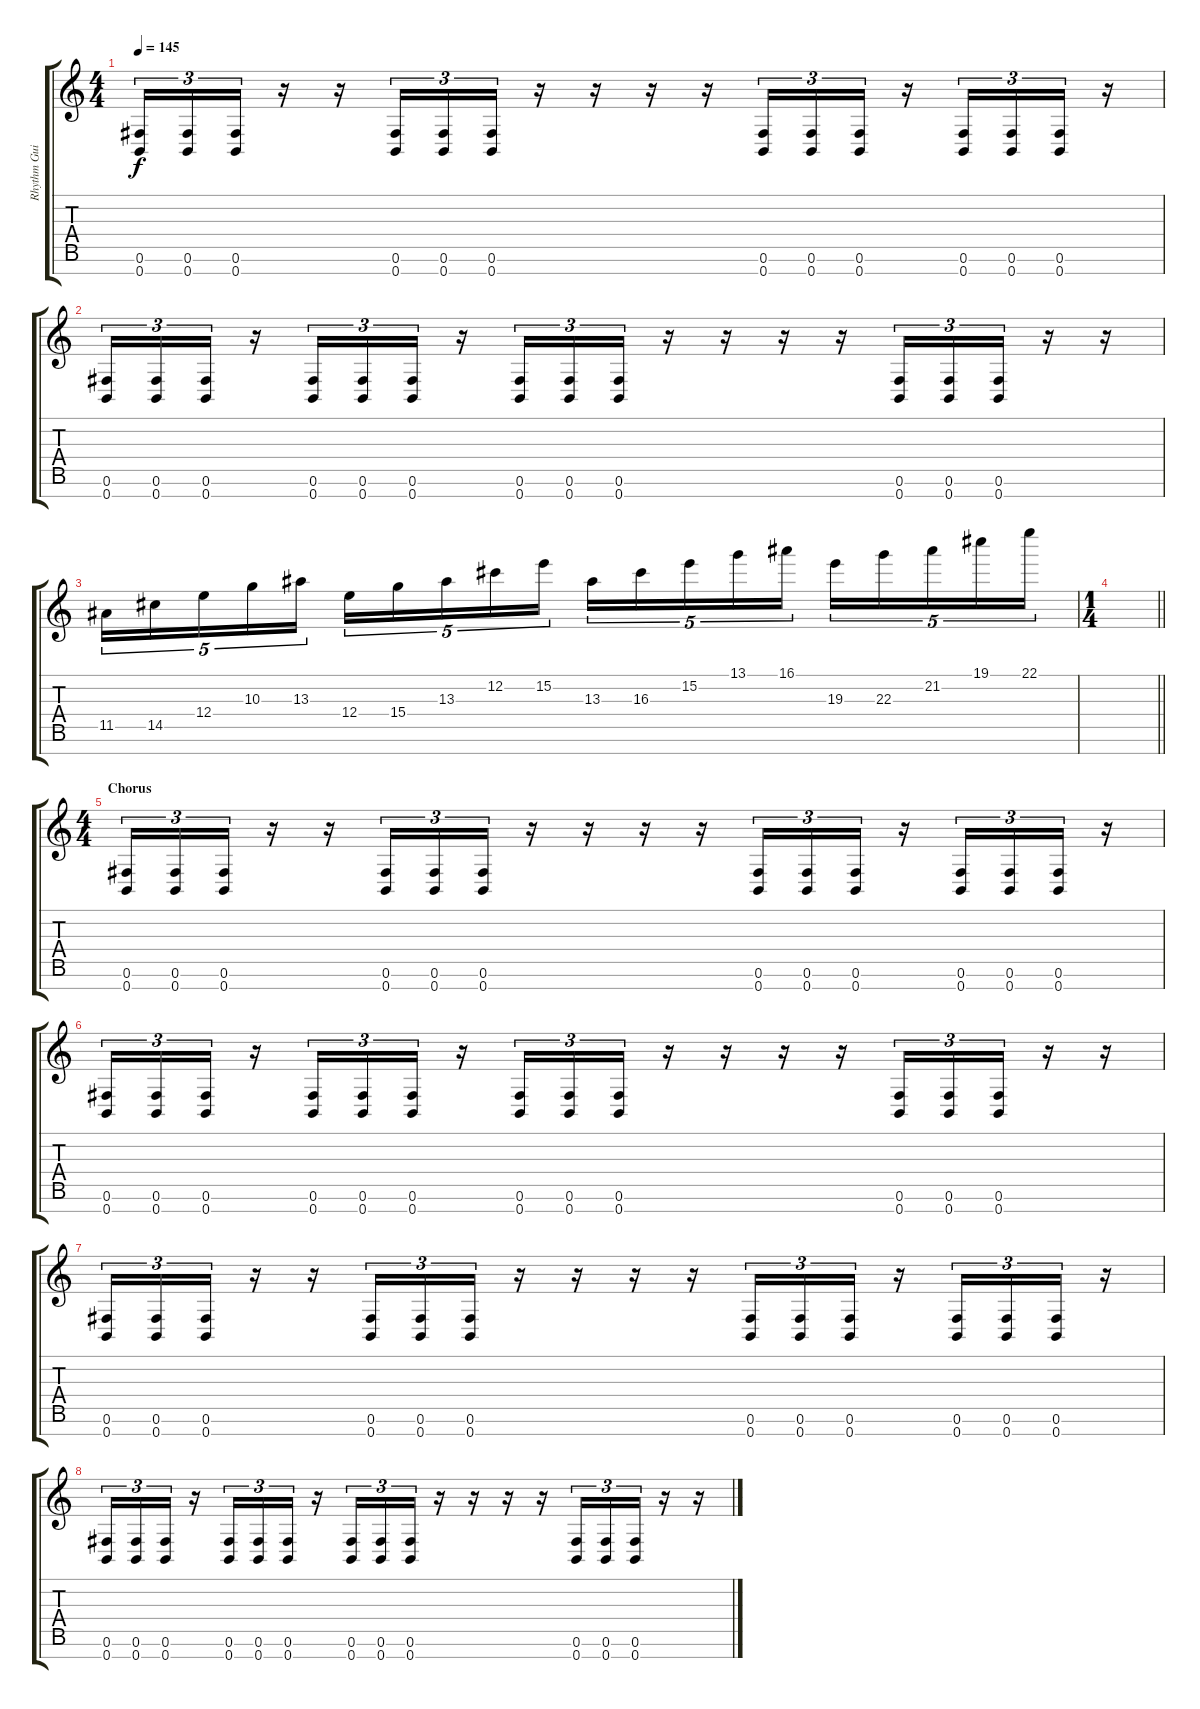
\track ("Rhythm Guitar (Ben Orum)" "Rhythm Gui") {instrument distortionguitar}
\staff {score tabs}
\tuning (Gb4 Db4 A3 E3 B2 Gb2 B1) {hide}
\ts (4 4)
\tempo 145
\clef g2
\ks c
(0.6 0.7).16{tu (3 2) dy f} (0.6 0.7).16{tu (3 2)} (0.6 0.7).16{tu (3 2)} r.16 r.16 (0.6 0.7).16{tu (3 2)} (0.6 0.7).16{tu (3 2)} (0.6 0.7).16{tu (3 2)} r.16 r.16 r.16 r.16 (0.6 0.7).16{tu (3 2)} (0.6 0.7).16{tu (3 2)} (0.6 0.7).16{tu (3 2)} r.16 (0.6 0.7).16{tu (3 2)} (0.6 0.7).16{tu (3 2)} (0.6 0.7).16{tu (3 2)} r.16 |
(0.6 0.7).16{tu (3 2)} (0.6 0.7).16{tu (3 2)} (0.6 0.7).16{tu (3 2)} r.16 (0.6 0.7).16{tu (3 2)} (0.6 0.7).16{tu (3 2)} (0.6 0.7).16{tu (3 2)} r.16 (0.6 0.7).16{tu (3 2)} (0.6 0.7).16{tu (3 2)} (0.6 0.7).16{tu (3 2)} r.16 r.16 r.16 r.16 (0.6 0.7).16{tu (3 2)} (0.6 0.7).16{tu (3 2)} (0.6 0.7).16{tu (3 2)} r.16 r.16 |
11.5.16{tu (5 4)} 14.5.16{tu (5 4)} 12.4.16{tu (5 4)} 10.3.16{tu (5 4)} 13.3.16{tu (5 4)} 12.4.16{tu (5 4)} 15.4.16{tu (5 4)} 13.3.16{tu (5 4)} 12.2.16{tu (5 4)} 15.2.16{tu (5 4)} 13.3.16{tu (5 4)} 16.3.16{tu (5 4)} 15.2.16{tu (5 4)} 13.1.16{tu (5 4)} 16.1.16{tu (5 4)} 19.3.16{tu (5 4)} 22.3.16{tu (5 4)} 21.2.16{tu (5 4)} 19.1.16{tu (5 4)} 22.1.16{tu (5 4)} |
\ts (1 4)
\barLineRight lightlight
|
\ts (4 4)
\section ("" "Chorus")
(0.6 0.7).16{tu (3 2) balance 8} (0.6 0.7).16{tu (3 2)} (0.6 0.7).16{tu (3 2)} r.16 r.16 (0.6 0.7).16{tu (3 2)} (0.6 0.7).16{tu (3 2)} (0.6 0.7).16{tu (3 2)} r.16 r.16 r.16 r.16 (0.6 0.7).16{tu (3 2)} (0.6 0.7).16{tu (3 2)} (0.6 0.7).16{tu (3 2)} r.16 (0.6 0.7).16{tu (3 2)} (0.6 0.7).16{tu (3 2)} (0.6 0.7).16{tu (3 2)} r.16 |
(0.6 0.7).16{tu (3 2)} (0.6 0.7).16{tu (3 2)} (0.6 0.7).16{tu (3 2)} r.16 (0.6 0.7).16{tu (3 2)} (0.6 0.7).16{tu (3 2)} (0.6 0.7).16{tu (3 2)} r.16 (0.6 0.7).16{tu (3 2)} (0.6 0.7).16{tu (3 2)} (0.6 0.7).16{tu (3 2)} r.16 r.16 r.16 r.16 (0.6 0.7).16{tu (3 2)} (0.6 0.7).16{tu (3 2)} (0.6 0.7).16{tu (3 2)} r.16 r.16 |
(0.6 0.7).16{tu (3 2)} (0.6 0.7).16{tu (3 2)} (0.6 0.7).16{tu (3 2)} r.16 r.16 (0.6 0.7).16{tu (3 2)} (0.6 0.7).16{tu (3 2)} (0.6 0.7).16{tu (3 2)} r.16 r.16 r.16 r.16 (0.6 0.7).16{tu (3 2)} (0.6 0.7).16{tu (3 2)} (0.6 0.7).16{tu (3 2)} r.16 (0.6 0.7).16{tu (3 2)} (0.6 0.7).16{tu (3 2)} (0.6 0.7).16{tu (3 2)} r.16 |
(0.6 0.7).16{tu (3 2)} (0.6 0.7).16{tu (3 2)} (0.6 0.7).16{tu (3 2)} r.16 (0.6 0.7).16{tu (3 2)} (0.6 0.7).16{tu (3 2)} (0.6 0.7).16{tu (3 2)} r.16 (0.6 0.7).16{tu (3 2)} (0.6 0.7).16{tu (3 2)} (0.6 0.7).16{tu (3 2)} r.16 r.16 r.16 r.16 (0.6 0.7).16{tu (3 2)} (0.6 0.7).16{tu (3 2)} (0.6 0.7).16{tu (3 2)} r.16 r.16
